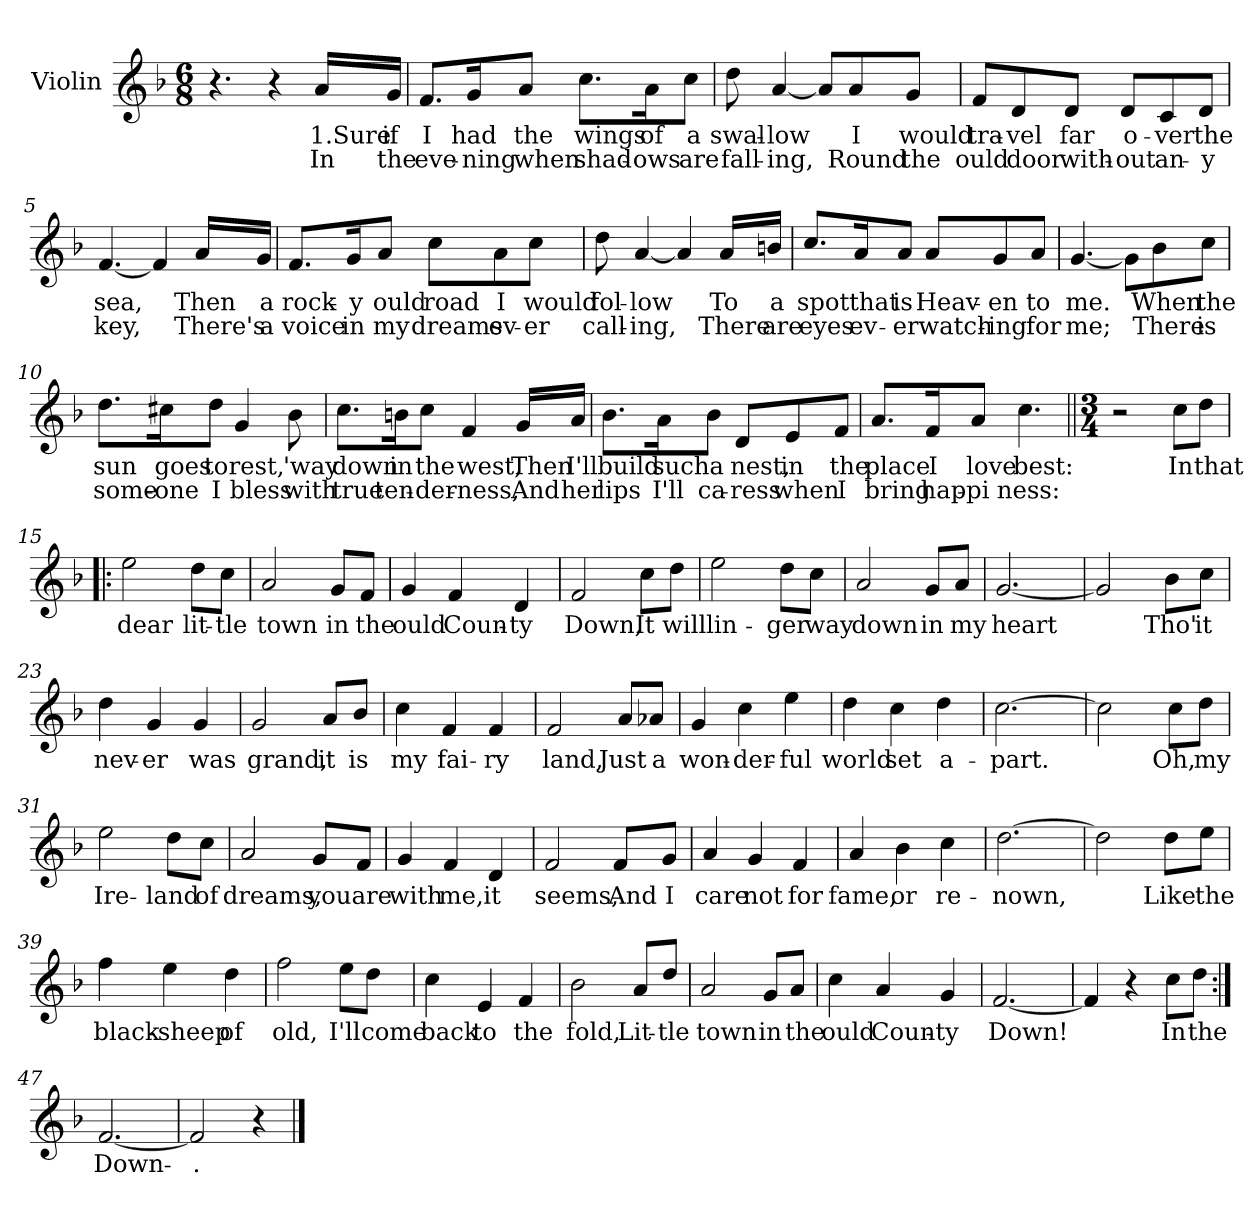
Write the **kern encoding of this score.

**kern	**text	**text
*part1	*part1	*part1
*staff1	*staff1	*staff1
*I"Violin	*	*
*I'Vln	*	*
*clefG2	*	*
*k[b-]	*	*
*F:	*	*
*M6/8	*	*
=1	=1	=1
4.r	.	.
4r	.	.
16a/LL	1.Sure	In
16g/JJ	if	the
=2	=2	=2
8.f/L	I	eve-
16g/K	had	-ning
8a/J	the	when
8.cc\L	wings	shad-
16a\K	of	-ows
8cc\J	a	are
=3	=3	=3
8dd\	swal-	fall-
[4a/	-low	-ing,
8a/L]	.	.
8a/	I	Round
8g/J	would	the
=4	=4	=4
8f/L	tra-	ould
8d/	-vel	door
8d/J	far	with-
8d/L	o-	-out
8c/	-ver	an-
8d/J	the	-y
!!LO:LB:g=z
=5	=5	=5
[4.f/	sea,	key,
4f/]	.	.
16a/LL	Then	There's
16g/JJ	a	a
=6	=6	=6
8.f/L	rock-	voice
16g/K	-y	in
8a/J	ould	my
8cc\L	road	dreams
8a\	I	ev-
8cc\J	would	-er
=7	=7	=7
8dd\	fol-	call-
[4a/	-low	-ing,
4a/]	.	.
16a/LL	To	There
16bn/JJ	a	are
=8	=8	=8
8.cc/L	spot	eyes
16a/K	that	ev-
8a/J	is	-er
8a/L	Heav-	watch-
8g/	-en	-ing
8a/J	to	for
!!LO:LB:g=z
=9	=9	=9
[4.g/	me.	me;
8g\L]	.	.
8b-\	When	There
8cc\J	the	is
=10	=10	=10
8.dd\L	sun	some-
16cc#X\K	goes	-one
8dd\J	to	I
4g/	rest,	bless
8b-\	'way	with
=11	=11	=11
8.cc\L	down	true
16bn\K	in	ten-
8cc\J	the	-der-
4f/	west,	-ness,
16g/LL	Then	And
16a/JJ	I'll	her
=12	=12	=12
8.b-\L	build	lips
16a\K	such	I'll
8b-\J	a	ca-
8d/L	nest,	-ress
8e/	in	when
8f/J	the	I
!!LO:LB:g=z
=13	=13	=13
8.a/L	place	bring
16f/K	I	hap-
8a/J	love	-pi
4.cc\	best:	ness:
=14||	=14||	=14||
*M3/4	*	*
2r	.	.
8cc\L	In	.
8dd\J	that	.
=15!|:	=15!|:	=15!|:
2ee\	dear	.
8dd\L	lit-	.
8cc\J	-tle	.
=16	=16	=16
2a/	town	.
8g/L	in	.
8f/J	the	.
!!LO:LB:g=z
=17	=17	=17
4g/	ould	.
4f/	Coun-	.
4d/	-ty	.
=18	=18	=18
2f/	Down,	.
8cc\L	It	.
8dd\J	will	.
=19	=19	=19
2ee\	lin-	.
8dd\L	-ger	.
8cc\J	way	.
=20	=20	=20
2a/	down	.
8g/L	in	.
8a/J	my	.
!!LO:LB:g=z
=21	=21	=21
[2.g/	heart	.
=22	=22	=22
2g/]	.	.
8b-\L	Tho'	.
8cc\J	it	.
=23	=23	=23
4dd\	nev-	.
4g/	-er	.
4g/	was	.
=24	=24	=24
2g/	grand,	.
8a/L	it	.
8b-/J	is	.
=25	=25	=25
4cc\	my	.
4f/	fai-	.
4f/	-ry	.
=26	=26	=26
2f/	land,	.
8a/L	Just	.
8a-X/J	a	.
=27	=27	=27
4g/	won-	.
4cc\	-der-	.
4ee\	-ful	.
!!LO:LB:g=z
=28	=28	=28
4dd\	world	.
4cc\	set	.
4dd\	a-	.
=29	=29	=29
[2.cc\	-part.	.
=30	=30	=30
2cc\]	.	.
8cc\L	Oh,	.
8dd\J	my	.
=31	=31	=31
2ee\	Ire-	.
8dd\L	-land	.
8cc\J	of	.
=32	=32	=32
2a/	dreams,	.
8g/L	you	.
8f/J	are	.
=33	=33	=33
4g/	with	.
4f/	me,	.
4d/	it	.
=34	=34	=34
2f/	seems,	.
8f/L	And	.
8g/J	I	.
!!LO:LB:g=z
=35	=35	=35
4a/	care	.
4g/	not	.
4f/	for	.
=36	=36	=36
4a/	fame,	.
4b-\	or	.
4cc\	re-	.
=37	=37	=37
[2.dd\	-nown,	.
=38	=38	=38
2dd\]	.	.
8dd\L	Like	.
8ee\J	the	.
=39	=39	=39
4ff\	black-	.
4ee\	-sheep	.
4dd\	of	.
=40	=40	=40
2ff\	old,	.
8ee\L	I'll	.
8dd\J	come	.
=41	=41	=41
4cc\	back	.
4e/	to	.
4f/	the	.
!!LO:LB:g=z
=42	=42	=42
2b-\	fold,	.
8a/L	Lit-	.
8dd/J	-tle	.
=43	=43	=43
2a/	town	.
8g/L	in	.
8a/J	the	.
=44	=44	=44
4cc\	ould	.
4a/	Coun-	.
4g/	-ty	.
=45	=45	=45
[2.f/	Down!	.
=46	=46	=46
4f/]	.	.
4r	.	.
8cc\L	In	.
8dd\J	the	.
=47:|!	=47:|!	=47:|!
[2.f/	Down-	.
=48	=48	=48
2f/]	-.	.
4r	.	.
==	==	==
*-	*-	*-
